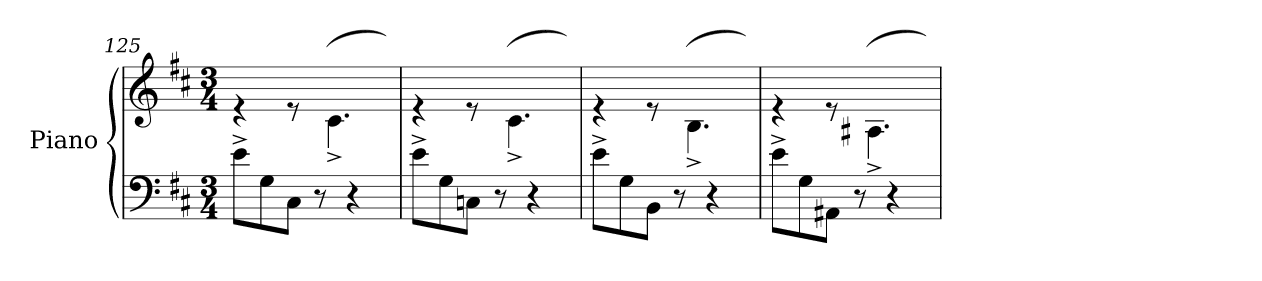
**kern	**kern
*part1	*part1
*staff2	*staff1
*I"Piano	*
*I'Pno	*
*clefF4	*clefG2
*k[f#c#]	*k[f#c#]
*M3/4	*M3/4
=125	=125
*	*^
8e^\L	4re	4.ryy
8G\	.	.
8C#\J	8re	.
8r	(8c#/Lyy	4.c#^\
4r	8g/	.
.	8ee/J)	.
=126	=126	=126
8e^\L	4re	4.ryy
8G\	.	.
8Cn\J	8re	.
8r	(8cn/Lyy	4.c^\
4r	8g/	.
.	8ee/J)	.
=127	=127	=127
8e^\L	4re	4.ryy
8G\	.	.
8BB\J	8re	.
8r	(8B/Lyy	4.B^\
4r	8g/	.
.	8ee/J)	.
=128	=128	=128
8e^\L	4re	4.ryy
8G\	.	.
8AA#X\J	8re	.
8r	(8A#X/Lyy	4.A#^\
4r	8g/	.
.	8ee/J)	.
*	*v	*v
=	=
*-	*-
